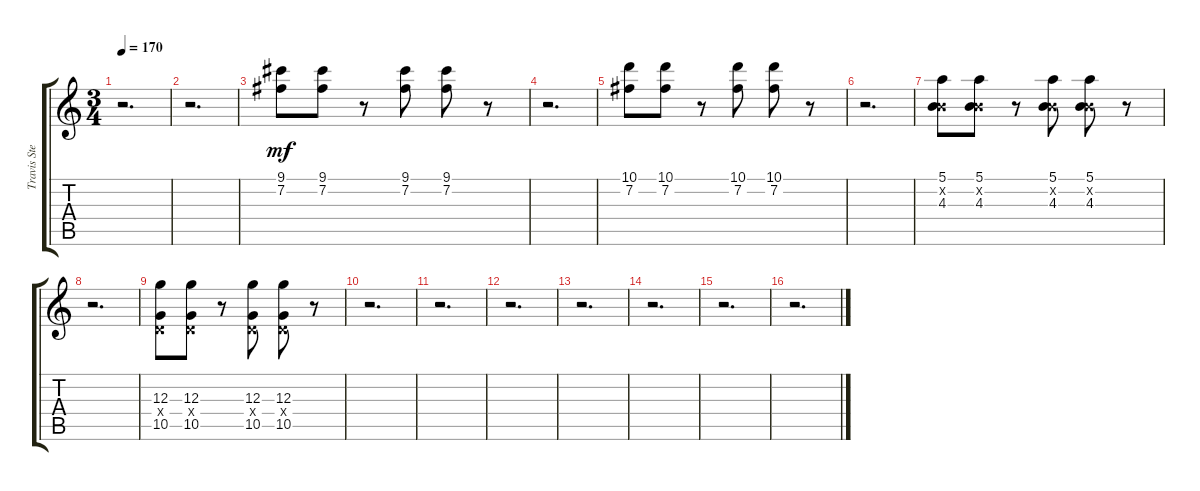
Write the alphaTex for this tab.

\track ("Travis Stever" "Travis Ste") {instrument electricguitarclean}
\staff {score tabs}
\tuning (E4 B3 G3 D3 A2 E2) {hide}
\ts (3 4)
\tempo 170
\clef g2
\ks c
r.2{d dy mf} |
r.2{d} |
(9.1 7.2).8 (9.1 7.2).8 r.8 (9.1 7.2).8 (9.1 7.2).8 r.8 |
r.2{d} |
(10.1 7.2).8 (10.1 7.2).8 r.8 (10.1 7.2).8 (10.1 7.2).8 r.8 |
r.2{d} |
(5.1 0.2{x} 4.3).8 (5.1 0.2{x} 4.3).8 r.8 (5.1 0.2{x} 4.3).8 (5.1 0.2{x} 4.3).8 r.8 |
r.2{d} |
(12.3 0.4{x} 10.5).8 (12.3 0.4{x} 10.5).8 r.8 (12.3 0.4{x} 10.5).8 (12.3 0.4{x} 10.5).8 r.8 |
r.2{d} |
r.2{d} |
r.2{d} |
r.2{d} |
r.2{d} |
r.2{d} |
r.2{d}
